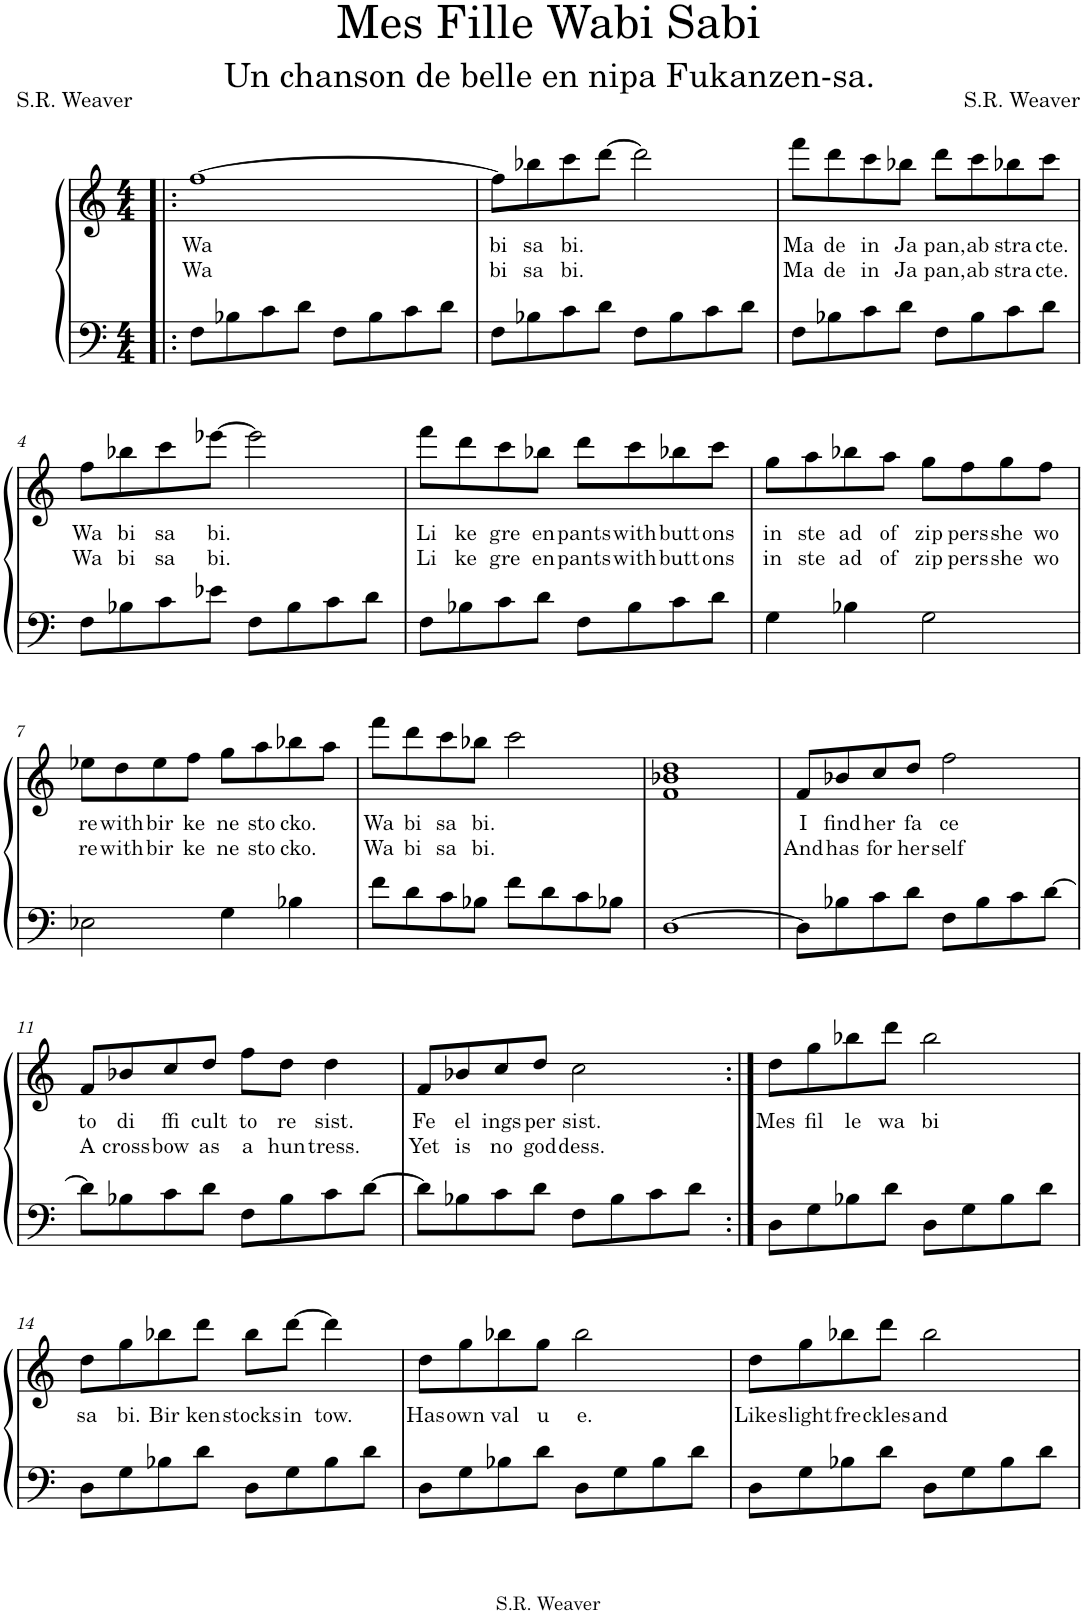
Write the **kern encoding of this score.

**kern	**kern	**text	**text
*part1	*part1	*part1	*part1
*staff2	*staff1	*staff1	*staff1
*I"Piano	*	*	*
*I'Pno.	*	*	*
*clefF4	*clefG2	*	*
*k[]	*k[]	*	*
*M4/4	*M4/4	*	*
=1!|:	=1!|:	=1!|:	=1!|:
!	!	!LO:LY:b	!LO:LY:b
8F\L	[1ff	Wa	Wa
8B-X\	.	.	.
8c\	.	.	.
8d\J	.	.	.
8F\L	.	.	.
8B-\	.	.	.
8c\	.	.	.
8d\J	.	.	.
=2	=2	=2	=2
!	!	!LO:LY:b	!LO:LY:b
8F\L	8ff\L]	bi	bi
!	!	!LO:LY:b	!LO:LY:b
8B-X\	8bb-X\	sa	sa
!	!	!LO:LY:b	!LO:LY:b
8c\	8ccc\	bi.	bi.
8d\J	[8ddd\J	.	.
8F\L	2ddd\]	.	.
8B-\	.	.	.
8c\	.	.	.
8d\J	.	.	.
=3	=3	=3	=3
!	!	!LO:LY:b	!LO:LY:b
8F\L	8fff\L	Ma	Ma
!	!	!LO:LY:b	!LO:LY:b
8B-X\	8ddd\	de	de
!	!	!LO:LY:b	!LO:LY:b
8c\	8ccc\	in	in
!	!	!LO:LY:b	!LO:LY:b
8d\J	8bb-X\J	Ja	Ja
!	!	!LO:LY:b	!LO:LY:b
8F\L	8ddd\L	pan,	pan,
!	!	!LO:LY:b	!LO:LY:b
8B-\	8ccc\	ab	ab
!	!	!LO:LY:b	!LO:LY:b
8c\	8bb-X\	stra	stra
!	!	!LO:LY:b	!LO:LY:b
8d\J	8ccc\J	cte.	cte.
!!LO:LB:g=z
=4	=4	=4	=4
!	!	!LO:LY:b	!LO:LY:b
8F\L	8ff\L	Wa	Wa
!	!	!LO:LY:b	!LO:LY:b
8B-X\	8bb-X\	bi	bi
!	!	!LO:LY:b	!LO:LY:b
8c\	8ccc\	sa	sa
!	!	!LO:LY:b	!LO:LY:b
8e-X\J	[8eee-X\J	bi.	bi.
8F\L	2eee-\]	.	.
8B-\	.	.	.
8c\	.	.	.
8d\J	.	.	.
=5	=5	=5	=5
!	!	!LO:LY:b	!LO:LY:b
8F\L	8fff\L	Li	Li
!	!	!LO:LY:b	!LO:LY:b
8B-X\	8ddd\	ke	ke
!	!	!LO:LY:b	!LO:LY:b
8c\	8ccc\	gre	gre
!	!	!LO:LY:b	!LO:LY:b
8d\J	8bb-X\J	en	en
!	!	!LO:LY:b	!LO:LY:b
8F\L	8ddd\L	pants	pants
!	!	!LO:LY:b	!LO:LY:b
8B-\	8ccc\	with	with
!	!	!LO:LY:b	!LO:LY:b
8c\	8bb-X\	butt	butt
!	!	!LO:LY:b	!LO:LY:b
8d\J	8ccc\J	ons	ons
=6	=6	=6	=6
!	!	!LO:LY:b	!LO:LY:b
4G\	8gg\L	in	in
!	!	!LO:LY:b	!LO:LY:b
.	8aa\	ste	ste
!	!	!LO:LY:b	!LO:LY:b
4B-X\	8bb-X\	ad	ad
!	!	!LO:LY:b	!LO:LY:b
.	8aa\J	of	of
!	!	!LO:LY:b	!LO:LY:b
2G\	8gg\L	zip	zip
!	!	!LO:LY:b	!LO:LY:b
.	8ff\	pers	pers
!	!	!LO:LY:b	!LO:LY:b
.	8gg\	she	she
!	!	!LO:LY:b	!LO:LY:b
.	8ff\J	wo	wo
!!LO:LB:g=z
=7	=7	=7	=7
!	!	!LO:LY:b	!LO:LY:b
2E-X\	8ee-X\L	re	re
!	!	!LO:LY:b	!LO:LY:b
.	8dd\	with	with
!	!	!LO:LY:b	!LO:LY:b
.	8ee-\	bir	bir
!	!	!LO:LY:b	!LO:LY:b
.	8ff\J	ke	ke
!	!	!LO:LY:b	!LO:LY:b
4G\	8gg\L	ne	ne
!	!	!LO:LY:b	!LO:LY:b
.	8aa\	sto	sto
!	!	!LO:LY:b	!LO:LY:b
4B-X\	8bb-X\	cko.	cko.
.	8aa\J	.	.
=8	=8	=8	=8
!	!	!LO:LY:b	!LO:LY:b
8f\L	8fff\L	Wa	Wa
!	!	!LO:LY:b	!LO:LY:b
8d\	8ddd\	bi	bi
!	!	!LO:LY:b	!LO:LY:b
8c\	8ccc\	sa	sa
!	!	!LO:LY:b	!LO:LY:b
8B-X\J	8bb-X\J	bi.	bi.
8f\L	2ccc\	.	.
8d\	.	.	.
8c\	.	.	.
8B-X\J	.	.	.
=9	=9	=9	=9
[1D	1f 1b-X 1dd	.	.
=10	=10	=10	=10
!	!	!LO:LY:b	!LO:LY:b
8D\L]	8f/L	I	And
!	!	!LO:LY:b	!LO:LY:b
8B-X\	8b-X/	find	has
!	!	!LO:LY:b	!LO:LY:b
8c\	8cc/	her	for
!	!	!LO:LY:b	!LO:LY:b
8d\J	8dd/J	fa	her
!	!	!LO:LY:b	!LO:LY:b
8F\L	2ff\	ce	self
8B-\	.	.	.
8c\	.	.	.
[8d\J	.	.	.
!!LO:LB:g=z
=11	=11	=11	=11
!	!	!LO:LY:b	!LO:LY:b
8d\L]	8f/L	to	A
!	!	!LO:LY:b	!LO:LY:b
8B-X\	8b-X/	di	cross
!	!	!LO:LY:b	!LO:LY:b
8c\	8cc/	ffi	bow
!	!	!LO:LY:b	!LO:LY:b
8d\J	8dd/J	cult	as
!	!	!LO:LY:b	!LO:LY:b
8F\L	8ff\L	to	a
!	!	!LO:LY:b	!LO:LY:b
8B-\	8dd\J	re	hun
!	!	!LO:LY:b	!LO:LY:b
8c\	4dd\	sist.	tress.
[8d\J	.	.	.
=12	=12	=12	=12
!	!	!LO:LY:b	!LO:LY:b
8d\L]	8f/L	Fe	Yet
!	!	!LO:LY:b	!LO:LY:b
8B-X\	8b-X/	el	is
!	!	!LO:LY:b	!LO:LY:b
8c\	8cc/	ings	no
!	!	!LO:LY:b	!LO:LY:b
8d\J	8dd/J	per	god
!	!	!LO:LY:b	!LO:LY:b
8F\L	2cc\	sist.	dess.
8B-\	.	.	.
8c\	.	.	.
8d\J	.	.	.
=13:|!	=13:|!	=13:|!	=13:|!
!	!	!LO:LY:b	!
8D\L	8dd\L	Mes	.
!	!	!LO:LY:b	!
8G\	8gg\	fil	.
!	!	!LO:LY:b	!
8B-X\	8bb-X\	le	.
!	!	!LO:LY:b	!
8d\J	8ddd\J	wa	.
!	!	!LO:LY:b	!
8D\L	2bb-\	bi	.
8G\	.	.	.
8B-\	.	.	.
8d\J	.	.	.
!!LO:LB:g=z
=14	=14	=14	=14
!	!	!LO:LY:b	!
8D\L	8dd\L	sa	.
!	!	!LO:LY:b	!
8G\	8gg\	bi.	.
!	!	!LO:LY:b	!
8B-X\	8bb-X\	Bir	.
!	!	!LO:LY:b	!
8d\J	8ddd\J	ken	.
!	!	!LO:LY:b	!
8D\L	8bb-\L	stocks	.
!	!	!LO:LY:b	!
8G\	[8ddd\J	in	.
!	!	!LO:LY:b	!
8B-\	4ddd\]	tow.	.
8d\J	.	.	.
=15	=15	=15	=15
!	!	!LO:LY:b	!
8D\L	8dd\L	Has	.
!	!	!LO:LY:b	!
8G\	8gg\	own	.
!	!	!LO:LY:b	!
8B-X\	8bb-X\	val	.
!	!	!LO:LY:b	!
8d\J	8gg\J	u	.
!	!	!LO:LY:b	!
8D\L	2bb-\	e.	.
8G\	.	.	.
8B-\	.	.	.
8d\J	.	.	.
=16	=16	=16	=16
!	!	!LO:LY:b	!
8D\L	8dd\L	Like	.
!	!	!LO:LY:b	!
8G\	8gg\	slight	.
!	!	!LO:LY:b	!
8B-X\	8bb-X\	fre	.
!	!	!LO:LY:b	!
8d\J	8ddd\J	ckles	.
!	!	!LO:LY:b	!
8D\L	2bb-\	and	.
8G\	.	.	.
8B-\	.	.	.
8d\J	.	.	.
=	=	=	=
*-	*-	*-	*-
